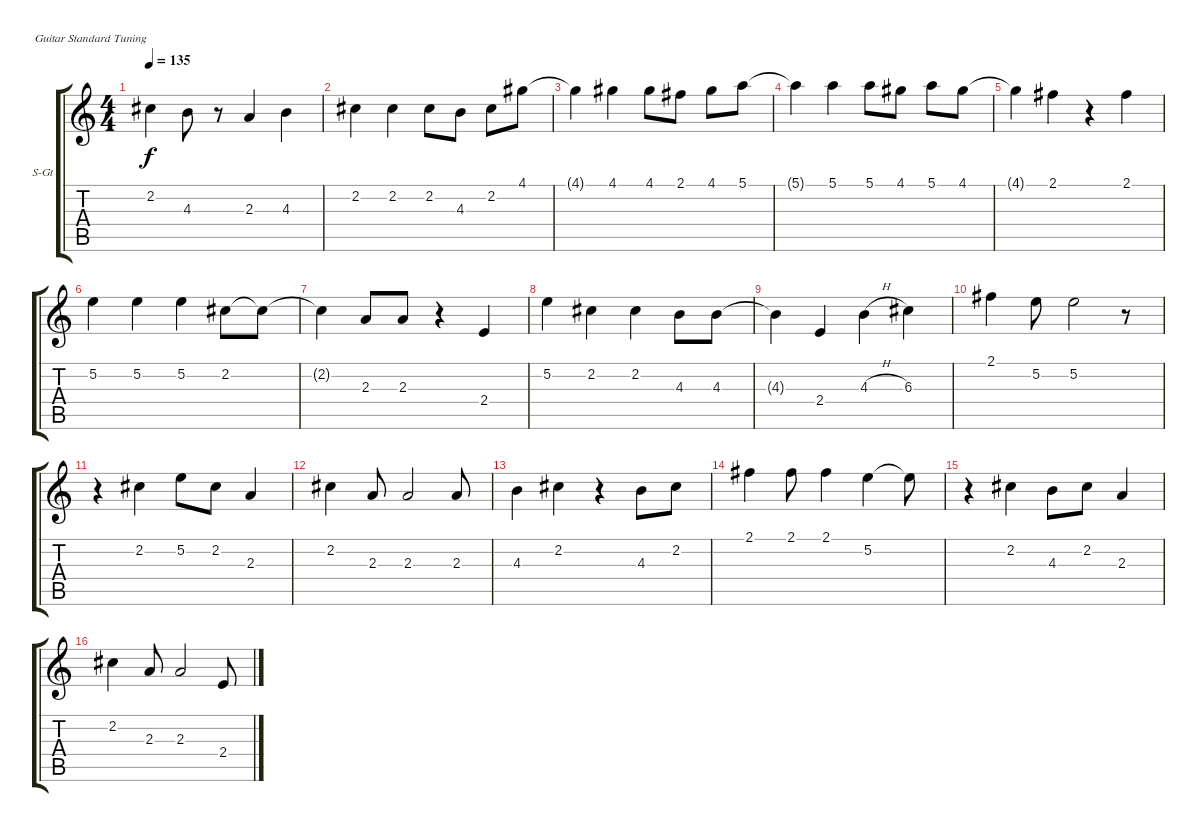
\bracketExtendMode groupsimilarinstruments
\firstSystemTrackNameOrientation horizontal
\otherSystemsTrackNameOrientation horizontal
\track ("voice" "S-Gt") {instrument violin}
\staff {score tabs}
\tuning (E4 B3 G3 D3 A2 E2)
\displaytranspose 12
\ts (4 4)
\tempo 135
\clef g2
\ks c
2.2.4{dy f} 4.3.8 r.8 2.3.4 4.3.4 |
2.2.4 2.2.4 2.2.8 4.3.8 2.2.8 4.1.8 |
4.1{t}.4 4.1.4 4.1.8 2.1.8 4.1.8 5.1.8 |
5.1{t}.4 5.1.4 5.1.8 4.1.8 5.1.8 4.1.8 |
4.1{t}.4 2.1.4 r.4 2.1.4 |
5.2.4 5.2.4 5.2.4 2.2.8 2.2{t}.8 |
2.2{t}.4 2.3.8 2.3.8 r.4 2.4.4 |
5.2.4 2.2.4 2.2.4 4.3.8 4.3.8 |
4.3{t}.4 2.4.4 4.3{h}.4 6.3.4 |
2.1.4 5.2.8 5.2.2 r.8 |
r.4 2.2.4 5.2.8 2.2.8 2.3.4 |
2.2.4 2.3.8 2.3.2 2.3.8 |
4.3.4 2.2.4 r.4 4.3.8 2.2.8 |
2.1.4 2.1.8 2.1.4 5.2.4 5.2{t}.8 |
r.4 2.2.4 4.3.8 2.2.8 2.3.4 |
2.2.4 2.3.8 2.3.2 2.4.8
